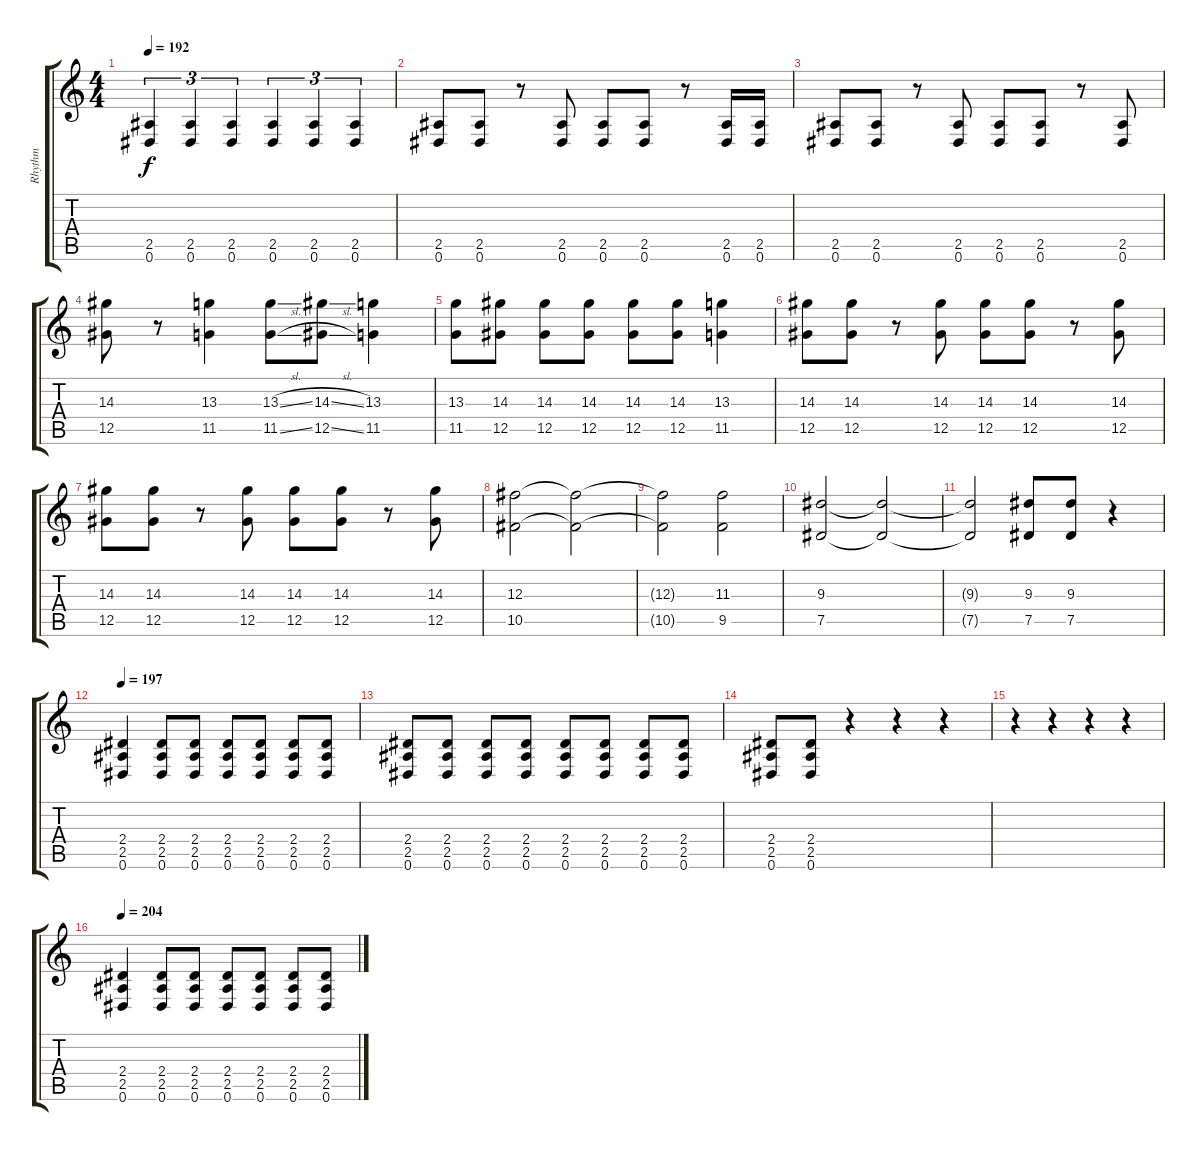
\track ("Rhythm" "Rhythm") {instrument overdrivenguitar}
\staff {score tabs}
\tuning (Eb4 Bb3 Gb3 Db3 Ab2 Eb2) {hide}
\ts (4 4)
\tempo 192
\clef g2
\ks c
(2.5 0.6).4{tu (3 2) dy f} (2.5 0.6).4{tu (3 2)} (2.5 0.6).4{tu (3 2)} (2.5 0.6).4{tu (3 2)} (2.5 0.6).4{tu (3 2)} (2.5 0.6).4{tu (3 2)} |
(2.5 0.6).8 (2.5 0.6).8 r.8 (2.5 0.6).8 (2.5 0.6).8 (2.5 0.6).8 r.8 (2.5 0.6).16 (2.5 0.6).16 |
(2.5 0.6).8 (2.5 0.6).8 r.8 (2.5 0.6).8 (2.5 0.6).8 (2.5 0.6).8 r.8 (2.5 0.6).8 |
(14.3 12.5).8 r.8 (13.3 11.5).4 (13.3{sl} 11.5{sl}).8 (14.3{sl} 12.5{sl}).8 (13.3 11.5).4 |
(13.3 11.5).8 (14.3 12.5).8 (14.3 12.5).8 (14.3 12.5).8 (14.3 12.5).8 (14.3 12.5).8 (13.3 11.5).4 |
(14.3 12.5).8 (14.3 12.5).8 r.8 (14.3 12.5).8 (14.3 12.5).8 (14.3 12.5).8 r.8 (14.3 12.5).8 |
(14.3 12.5).8 (14.3 12.5).8 r.8 (14.3 12.5).8 (14.3 12.5).8 (14.3 12.5).8 r.8 (14.3 12.5).8 |
(12.3 10.5).2 (12.3{t} 10.5{t}).2 |
(12.3{t} 10.5{t}).2 (11.3 9.5).2 |
(9.3 7.5).2 (9.3{t} 7.5{t}).2 |
(9.3{t} 7.5{t}).2 (9.3 7.5).8 (9.3 7.5).8 r.4 |
\tempo 197
(2.4 2.5 0.6).4 (2.4 2.5 0.6).8 (2.4 2.5 0.6).8 (2.4 2.5 0.6).8 (2.4 2.5 0.6).8 (2.4 2.5 0.6).8 (2.4 2.5 0.6).8 |
(2.4 2.5 0.6).8 (2.4 2.5 0.6).8 (2.4 2.5 0.6).8 (2.4 2.5 0.6).8 (2.4 2.5 0.6).8 (2.4 2.5 0.6).8 (2.4 2.5 0.6).8 (2.4 2.5 0.6).8 |
(2.4 2.5 0.6).8 (2.4 2.5 0.6).8 r.4 r.4 r.4 |
r.4 r.4 r.4 r.4 |
\tempo 204
(2.4 2.5 0.6).4 (2.4 2.5 0.6).8 (2.4 2.5 0.6).8 (2.4 2.5 0.6).8 (2.4 2.5 0.6).8 (2.4 2.5 0.6).8 (2.4 2.5 0.6).8
